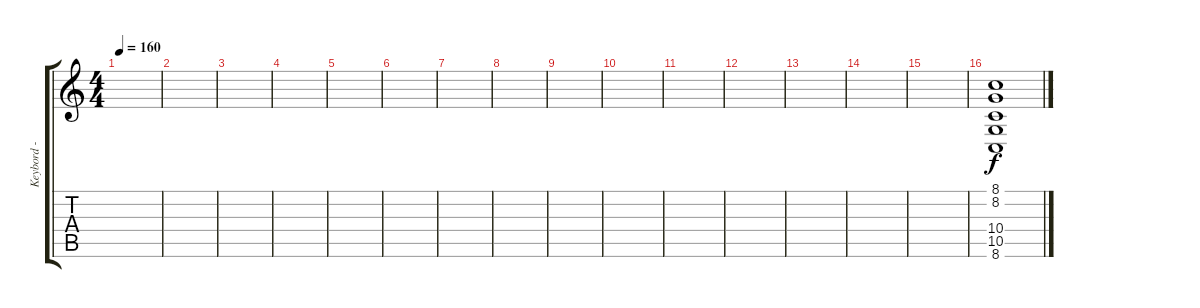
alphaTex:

\track ("Keybord - BG" "Keybord - ") {instrument pad4choir}
\staff {score tabs}
\tuning (E4 B3 G3 D3 A2 E2) {hide}
\ts (4 4)
\tempo 160
\clef g2
\ks c
|
|
|
|
|
|
|
|
|
|
|
|
|
|
|
(8.1 8.2 10.4 10.5 8.6).1
